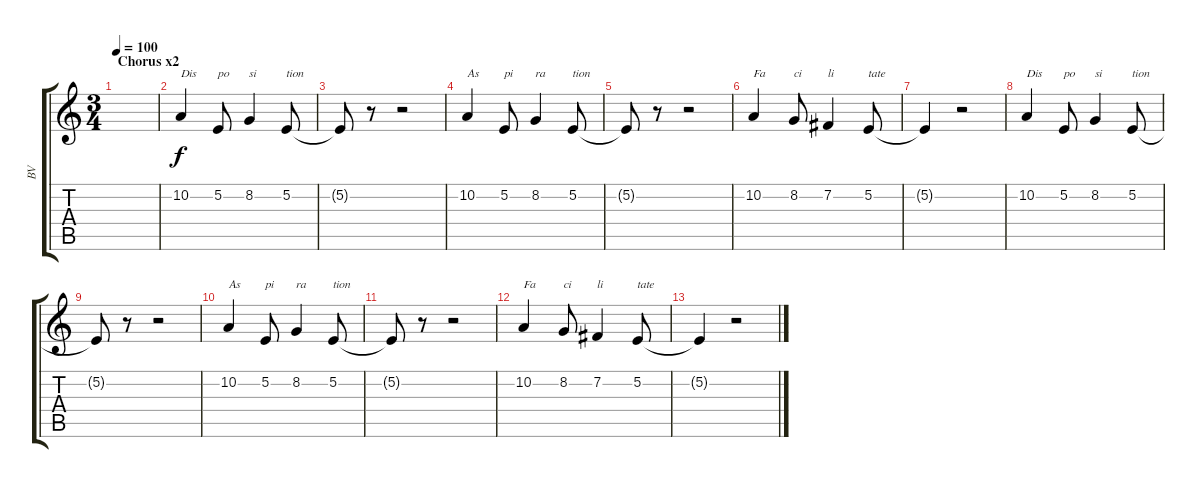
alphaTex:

\track ("BV" "BV") {instrument electricpiano1}
\staff {score tabs}
\tuning (E4 B3 G3 D3 A2 E2) {hide}
\ts (3 4)
\section ("" "Chorus x2")
\tempo 100
\clef g2
\ks c
|
10.2.4{txt "Dis"} 5.2.8{txt "po"} 8.2.4{txt "si"} 5.2.8{txt "tion"} |
5.2{t}.8 r.8 r.2 |
10.2.4{txt "As"} 5.2.8{txt "pi"} 8.2.4{txt "ra"} 5.2.8{txt "tion"} |
5.2{t}.8 r.8 r.2 |
10.2.4{txt "Fa"} 8.2.8{txt "ci"} 7.2.4{txt "li"} 5.2.8{txt "tate"} |
5.2{t}.4 r.2 |
10.2.4{txt "Dis"} 5.2.8{txt "po"} 8.2.4{txt "si"} 5.2.8{txt "tion"} |
5.2{t}.8 r.8 r.2 |
10.2.4{txt "As"} 5.2.8{txt "pi"} 8.2.4{txt "ra"} 5.2.8{txt "tion"} |
5.2{t}.8 r.8 r.2 |
10.2.4{txt "Fa"} 8.2.8{txt "ci"} 7.2.4{txt "li"} 5.2.8{txt "tate"} |
5.2{t}.4 r.2
